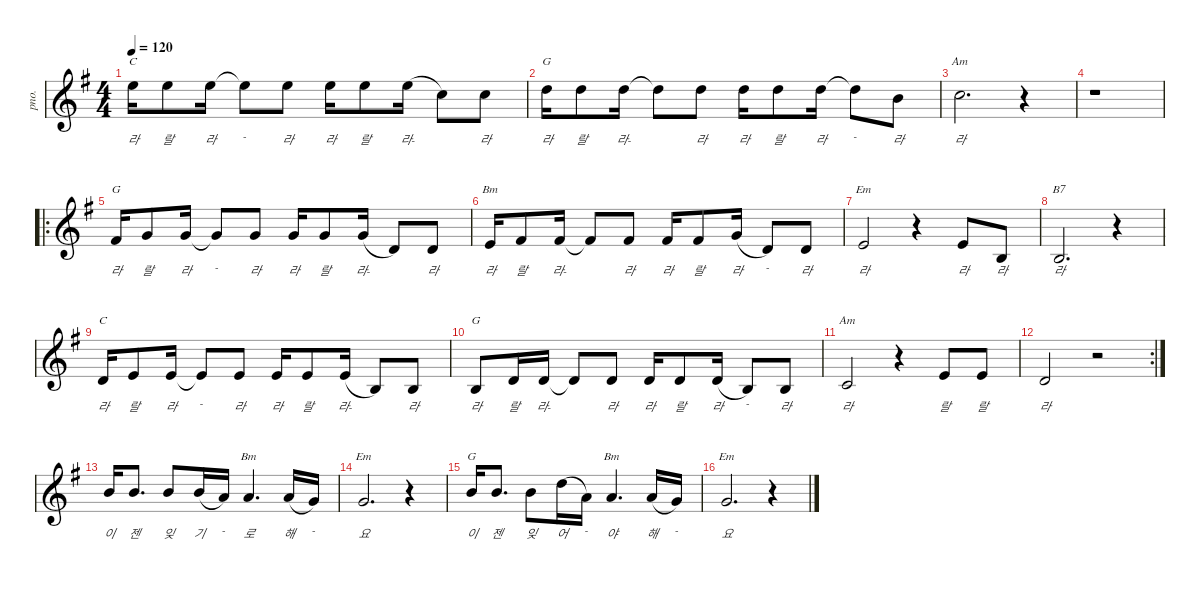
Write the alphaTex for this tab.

\defaultSystemsLayout 4
\hideDynamics
\bracketExtendMode nobrackets
\track ("Acoustic Piano" "pno.") {defaultSystemsLayout 4 instrument acousticgrandpiano}
\staff {score}
\tuning (E4 B3 G3 D3 A2 E2)
\chord ("G" 10 x x x x x) {firstfret 10 showdiagram false showfingering false}
\chord ("G" 15 x x x x x) {firstfret 15 showdiagram false showfingering false}
\chord ("Bm" 14 x x x x x) {firstfret 14 showdiagram false showfingering false}
\chord ("Em" 12 x x x x x) {firstfret 12 showdiagram false showfingering false}
\chord ("B7" 7 x x x x x) {firstfret 7 showdiagram false showfingering false}
\chord ("C" 12 x x x x x) {firstfret 12 showdiagram false showfingering false}
\chord ("Am" 8 x x x x x) {firstfret 8 showdiagram false showfingering false}
\chord ("Bm" 17 x x x x x) {firstfret 17 showdiagram false showfingering false}
\chord ("Em" 15 x x x x x) {firstfret 15 showdiagram false showfingering false}
\chord ("G" 19 x x x x x) {firstfret 19 showdiagram false showfingering false}
\ts (4 4)
\tempo 120
\clef g2
\ks g
12.1{acc forcenatural}.16{ch "C" lyrics (0 "라") lyrics (1 "") lyrics (2 "") lyrics (3 "") lyrics (4 "") dy mf beam Down} 12.1{acc forcenatural}.8{lyrics (0 "랄") lyrics (1 "") lyrics (2 "") lyrics (3 "") lyrics (4 "") beam Down} 12.1{acc forcenatural}.16{lyrics (0 "라") lyrics (1 "") lyrics (2 "") lyrics (3 "") lyrics (4 "") beam Down} 12.1{t acc forcenatural}.8{lyrics (0 "-") lyrics (1 "") lyrics (2 "") lyrics (3 "") lyrics (4 "") beam Down} 12.1{acc forcenatural}.8{lyrics (0 "라") lyrics (1 "") lyrics (2 "") lyrics (3 "") lyrics (4 "") beam Down} 12.1{acc forcenatural}.16{lyrics (0 "라") lyrics (1 "") lyrics (2 "") lyrics (3 "") lyrics (4 "") beam Down} 12.1{acc forcenatural}.8{lyrics (0 "랄") lyrics (1 "") lyrics (2 "") lyrics (3 "") lyrics (4 "") beam Down} 12.1{acc forcenatural}.16{lyrics (0 "라-") lyrics (1 "") lyrics (2 "") lyrics (3 "") lyrics (4 "") legatoorigin beam Down} 8.1{acc forcenatural}.8{beam Down} 8.1{acc forcenatural}.8{lyrics (0 "라") lyrics (1 "") lyrics (2 "") lyrics (3 "") lyrics (4 "") beam Down} |
10.1{acc forcenatural}.16{ch "G" lyrics (0 "라") lyrics (1 "") lyrics (2 "") lyrics (3 "") lyrics (4 "") beam Down} 10.1{acc forcenatural}.8{lyrics (0 "랄") lyrics (1 "") lyrics (2 "") lyrics (3 "") lyrics (4 "") beam Down} 10.1{acc forcenatural}.16{lyrics (0 "라-") lyrics (1 "") lyrics (2 "") lyrics (3 "") lyrics (4 "") beam Down} 10.1{t acc forcenatural}.8{beam Down} 10.1{acc forcenatural}.8{lyrics (0 "라") lyrics (1 "") lyrics (2 "") lyrics (3 "") lyrics (4 "") beam Down} 10.1{acc forcenatural}.16{lyrics (0 "라") lyrics (1 "") lyrics (2 "") lyrics (3 "") lyrics (4 "") beam Down} 10.1{acc forcenatural}.8{lyrics (0 "랄") lyrics (1 "") lyrics (2 "") lyrics (3 "") lyrics (4 "") beam Down} 10.1{acc forcenatural}.16{lyrics (0 "라") lyrics (1 "") lyrics (2 "") lyrics (3 "") lyrics (4 "") beam Down} 10.1{t acc forcenatural}.8{lyrics (0 "-") lyrics (1 "") lyrics (2 "") lyrics (3 "") lyrics (4 "") beam Down} 7.1{acc forcenatural}.8{lyrics (0 "라") lyrics (1 "") lyrics (2 "") lyrics (3 "") lyrics (4 "") beam Down} |
8.1{acc forcenatural}.2{d ch "Am" lyrics (0 "라") lyrics (1 "") lyrics (2 "") lyrics (3 "") lyrics (4 "") beam Down} r.4{beam Down} |
r.1{beam Down} |
\ro
2.1{acc #}.16{ch "G" lyrics (0 "라") lyrics (1 "") lyrics (2 "") lyrics (3 "") lyrics (4 "") beam Up} 3.1{acc forcenatural}.8{lyrics (0 "랄") lyrics (1 "") lyrics (2 "") lyrics (3 "") lyrics (4 "") beam Up} 3.1{acc forcenatural}.16{lyrics (0 "라") lyrics (1 "") lyrics (2 "") lyrics (3 "") lyrics (4 "") beam Up} 3.1{t acc forcenatural}.8{lyrics (0 "-") lyrics (1 "") lyrics (2 "") lyrics (3 "") lyrics (4 "") beam Up} 3.1{acc forcenatural}.8{lyrics (0 "라") lyrics (1 "") lyrics (2 "") lyrics (3 "") lyrics (4 "") beam Up} 3.1{acc forcenatural}.16{lyrics (0 "라") lyrics (1 "") lyrics (2 "") lyrics (3 "") lyrics (4 "") beam Up} 3.1{acc forcenatural}.8{lyrics (0 "랄") lyrics (1 "") lyrics (2 "") lyrics (3 "") lyrics (4 "") beam Up} 3.1{acc forcenatural}.16{lyrics (0 "라-") lyrics (1 "") lyrics (2 "") lyrics (3 "") lyrics (4 "") legatoorigin beam Up} 3.2{acc forcenatural}.8{beam Up} 3.2{acc forcenatural}.8{lyrics (0 "라") lyrics (1 "") lyrics (2 "") lyrics (3 "") lyrics (4 "") beam Up} |
0.1{acc forcenatural}.16{ch "Bm" lyrics (0 "라") lyrics (1 "") lyrics (2 "") lyrics (3 "") lyrics (4 "") beam Up} 2.1{acc #}.8{lyrics (0 "랄") lyrics (1 "") lyrics (2 "") lyrics (3 "") lyrics (4 "") beam Up} 2.1{acc #}.16{lyrics (0 "라-") lyrics (1 "") lyrics (2 "") lyrics (3 "") lyrics (4 "") beam Up} 2.1{t acc #}.8{beam Up} 2.1{acc #}.8{lyrics (0 "라") lyrics (1 "") lyrics (2 "") lyrics (3 "") lyrics (4 "") beam Up} 2.1{acc #}.16{lyrics (0 "라") lyrics (1 "") lyrics (2 "") lyrics (3 "") lyrics (4 "") beam Up} 2.1{acc #}.8{lyrics (0 "랄") lyrics (1 "") lyrics (2 "") lyrics (3 "") lyrics (4 "") beam Up} 3.1{acc forcenatural}.16{lyrics (0 "라") lyrics (1 "") lyrics (2 "") lyrics (3 "") lyrics (4 "") legatoorigin beam Up} 3.2{acc forcenatural}.8{lyrics (0 "-") lyrics (1 "") lyrics (2 "") lyrics (3 "") lyrics (4 "") beam Up} 3.2{acc forcenatural}.8{lyrics (0 "라") lyrics (1 "") lyrics (2 "") lyrics (3 "") lyrics (4 "") beam Up} |
0.1{acc forcenatural}.2{ch "Em" lyrics (0 "라") lyrics (1 "") lyrics (2 "") lyrics (3 "") lyrics (4 "") beam Up} r.4{beam Down} 0.1{acc forcenatural}.8{lyrics (0 "라") lyrics (1 "") lyrics (2 "") lyrics (3 "") lyrics (4 "") beam Up} 0.2{acc forcenatural}.8{lyrics (0 "라") lyrics (1 "") lyrics (2 "") lyrics (3 "") lyrics (4 "") beam Up} |
0.2{acc forcenatural}.2{d ch "B7" lyrics (0 "라") lyrics (1 "") lyrics (2 "") lyrics (3 "") lyrics (4 "") beam Up} r.4{beam Down} |
3.2{acc forcenatural}.16{ch "C" lyrics (0 "라") lyrics (1 "") lyrics (2 "") lyrics (3 "") lyrics (4 "") beam Up} 0.1{acc forcenatural}.8{lyrics (0 "랄") lyrics (1 "") lyrics (2 "") lyrics (3 "") lyrics (4 "") beam Up} 0.1{acc forcenatural}.16{lyrics (0 "라") lyrics (1 "") lyrics (2 "") lyrics (3 "") lyrics (4 "") beam Up} 0.1{t acc forcenatural}.8{lyrics (0 "-") lyrics (1 "") lyrics (2 "") lyrics (3 "") lyrics (4 "") beam Up} 0.1{acc forcenatural}.8{lyrics (0 "라") lyrics (1 "") lyrics (2 "") lyrics (3 "") lyrics (4 "") beam Up} 0.1{acc forcenatural}.16{lyrics (0 "라") lyrics (1 "") lyrics (2 "") lyrics (3 "") lyrics (4 "") beam Up} 0.1{acc forcenatural}.8{lyrics (0 "랄") lyrics (1 "") lyrics (2 "") lyrics (3 "") lyrics (4 "") beam Up} 0.1{acc forcenatural}.16{lyrics (0 "라-") lyrics (1 "") lyrics (2 "") lyrics (3 "") lyrics (4 "") legatoorigin beam Up} -5.1{acc forcenatural}.8{beam Up} -5.1{acc forcenatural}.8{lyrics (0 "라") lyrics (1 "") lyrics (2 "") lyrics (3 "") lyrics (4 "") beam Up} |
-5.1{acc forcenatural}.8{ch "G" lyrics (0 "라") lyrics (1 "") lyrics (2 "") lyrics (3 "") lyrics (4 "") beam Up} 3.2{acc forcenatural}.16{lyrics (0 "랄") lyrics (1 "") lyrics (2 "") lyrics (3 "") lyrics (4 "") beam Up} 3.2{acc forcenatural}.16{lyrics (0 "라-") lyrics (1 "") lyrics (2 "") lyrics (3 "") lyrics (4 "") beam Up} 3.2{t acc forcenatural}.8{beam Up} 3.2{acc forcenatural}.8{lyrics (0 "라") lyrics (1 "") lyrics (2 "") lyrics (3 "") lyrics (4 "") beam Up} 3.2{acc forcenatural}.16{lyrics (0 "라") lyrics (1 "") lyrics (2 "") lyrics (3 "") lyrics (4 "") beam Up} 3.2{acc forcenatural}.8{lyrics (0 "랄") lyrics (1 "") lyrics (2 "") lyrics (3 "") lyrics (4 "") beam Up} 3.2{acc forcenatural}.16{lyrics (0 "라") lyrics (1 "") lyrics (2 "") lyrics (3 "") lyrics (4 "") legatoorigin beam Up} -5.1{acc forcenatural}.8{lyrics (0 "-") lyrics (1 "") lyrics (2 "") lyrics (3 "") lyrics (4 "") beam Up} 0.2{acc forcenatural}.8{lyrics (0 "라") lyrics (1 "") lyrics (2 "") lyrics (3 "") lyrics (4 "") beam Up} |
1.2{acc forcenatural}.2{ch "Am" lyrics (0 "라") lyrics (1 "") lyrics (2 "") lyrics (3 "") lyrics (4 "") beam Up} r.4{beam Down} 0.1{acc forcenatural}.8{lyrics (0 "랄") lyrics (1 "") lyrics (2 "") lyrics (3 "") lyrics (4 "") beam Up} 0.1{acc forcenatural}.8{lyrics (0 "랄") lyrics (1 "") lyrics (2 "") lyrics (3 "") lyrics (4 "") beam Up} |
\rc 2
-2.1{acc forcenatural}.2{lyrics (0 "라") lyrics (1 "") lyrics (2 "") lyrics (3 "") lyrics (4 "") beam Up} r.2{beam Down} |
7.1{acc forcenatural}.16{lyrics (0 "이") lyrics (1 "") lyrics (2 "") lyrics (3 "") lyrics (4 "") beam Up} 7.1{acc forcenatural}.8{d lyrics (0 "젠") lyrics (1 "") lyrics (2 "") lyrics (3 "") lyrics (4 "") beam Up} 7.1{acc forcenatural}.8{lyrics (0 "잊") lyrics (1 "") lyrics (2 "") lyrics (3 "") lyrics (4 "") beam Up} 7.1{acc forcenatural}.16{lyrics (0 "기") lyrics (1 "") lyrics (2 "") lyrics (3 "") lyrics (4 "") legatoorigin beam Up} 5.1{acc forcenatural}.16{lyrics (0 "-") lyrics (1 "") lyrics (2 "") lyrics (3 "") lyrics (4 "") beam Up} 5.1{acc forcenatural}.4{d ch "Bm" lyrics (0 "로") lyrics (1 "") lyrics (2 "") lyrics (3 "") lyrics (4 "") beam Up} 5.1{acc forcenatural}.16{lyrics (0 "해") lyrics (1 "") lyrics (2 "") lyrics (3 "") lyrics (4 "") legatoorigin beam Up} 3.1{acc forcenatural}.16{lyrics (0 "-") lyrics (1 "") lyrics (2 "") lyrics (3 "") lyrics (4 "") beam Up} |
3.1{acc forcenatural}.2{d ch "Em" lyrics (0 "요") lyrics (1 "") lyrics (2 "") lyrics (3 "") lyrics (4 "") beam Up} r.4{beam Down} |
7.1{acc forcenatural}.16{ch "G" lyrics (0 "이") lyrics (1 "") lyrics (2 "") lyrics (3 "") lyrics (4 "") beam Up} 7.1{acc forcenatural}.8{d lyrics (0 "젠") lyrics (1 "") lyrics (2 "") lyrics (3 "") lyrics (4 "") beam Up} 7.1{acc forcenatural}.8{lyrics (0 "잊") lyrics (1 "") lyrics (2 "") lyrics (3 "") lyrics (4 "") beam Down} 10.1{acc forcenatural}.16{lyrics (0 "어") lyrics (1 "") lyrics (2 "") lyrics (3 "") lyrics (4 "") legatoorigin beam Down} 5.1{acc forcenatural}.16{lyrics (0 "-") lyrics (1 "") lyrics (2 "") lyrics (3 "") lyrics (4 "") beam Down} 5.1{acc forcenatural}.4{d ch "Bm" lyrics (0 "야") lyrics (1 "") lyrics (2 "") lyrics (3 "") lyrics (4 "") beam Up} 5.1{acc forcenatural}.16{lyrics (0 "해") lyrics (1 "") lyrics (2 "") lyrics (3 "") lyrics (4 "") legatoorigin beam Up} 3.1{acc forcenatural}.16{lyrics (0 "-") lyrics (1 "") lyrics (2 "") lyrics (3 "") lyrics (4 "") beam Up} |
3.1{acc forcenatural}.2{d ch "Em" lyrics (0 "요") lyrics (1 "") lyrics (2 "") lyrics (3 "") lyrics (4 "") beam Up} r.4{beam Down}
